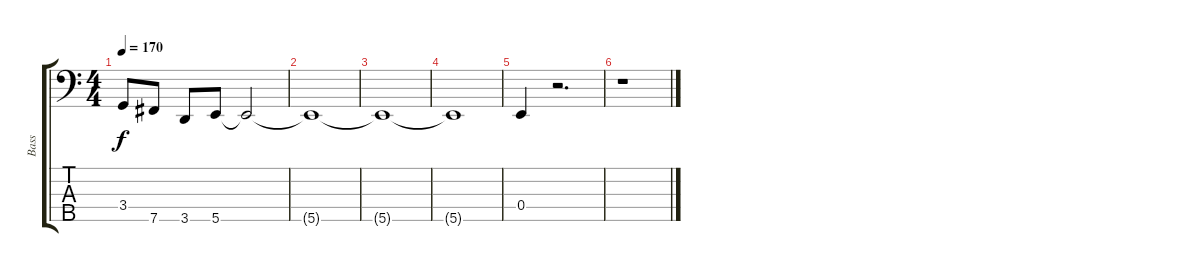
\track ("Bass" "Bass") {instrument electricbassfinger}
\staff {score tabs}
\tuning (G2 D2 A1 E1 B0) {hide}
\ts (4 4)
\tempo 170
\clef f4
\ks c
3.4.8{dy f} 7.5.8 3.5.8 5.5.8 5.5{t}.2 |
5.5{t}.1 |
5.5{t}.1 |
5.5{t}.1 |
0.4.4 r.2{d} |
r.1
